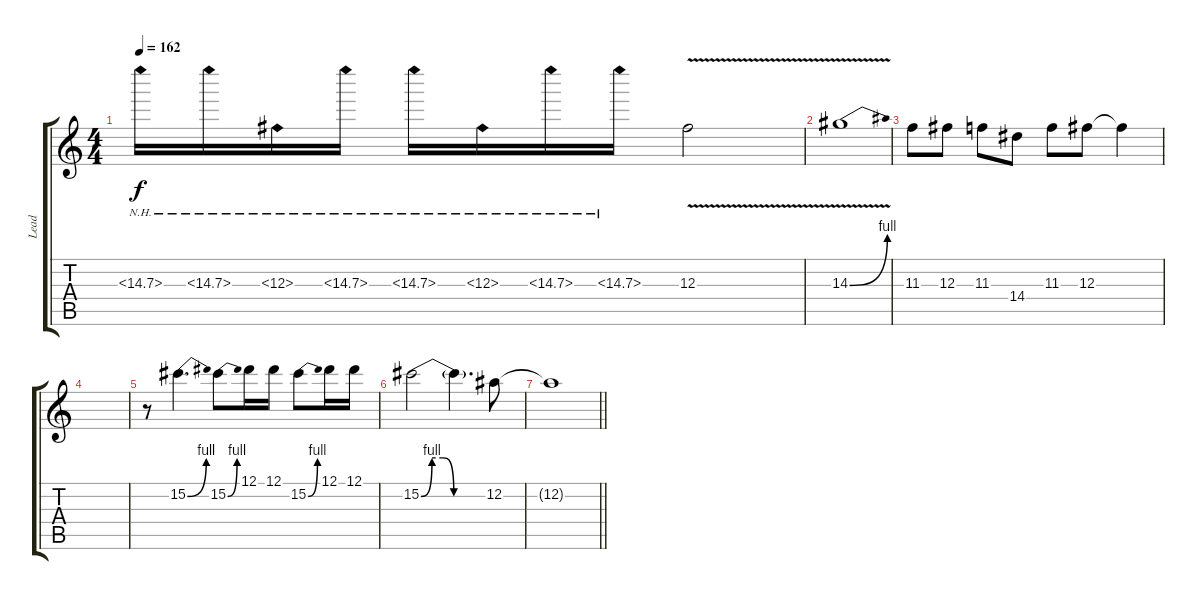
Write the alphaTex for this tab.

\track ("Lead" "Lead") {instrument distortionguitar}
\staff {score tabs}
\tuning (Eb4 Bb3 Gb3 Db3 Ab2 Eb2) {hide}
\ts (4 4)
\tempo 162
\clef g2
\ks c
14.3{nh}.16{dy f} 14.3{nh}.16 12.3{nh}.16 14.3{nh}.16 14.3{nh}.16 12.3{nh}.16 14.3{nh}.16 14.3{nh}.16 12.3{v}.2 |
14.3{be (bend 0 0 60 4) v}.1 |
11.3.8 12.3.8 11.3.8 14.4.8 11.3.8 12.3.8 12.3{t}.4 |
|
r.8 15.2{be (bend 0 0 60 4)}.4{d} 15.2{be (bend 0 0 60 4)}.8 12.1.16 12.1.16 15.2{be (bend 0 0 60 4)}.8 12.1.16 12.1.16 |
15.2{be (custom 0 0 10 4 20 4 30 0 60 0)}.2 15.2{t}.4{d} 12.2.8 |
\barLineRight lightlight
12.2{t}.1
